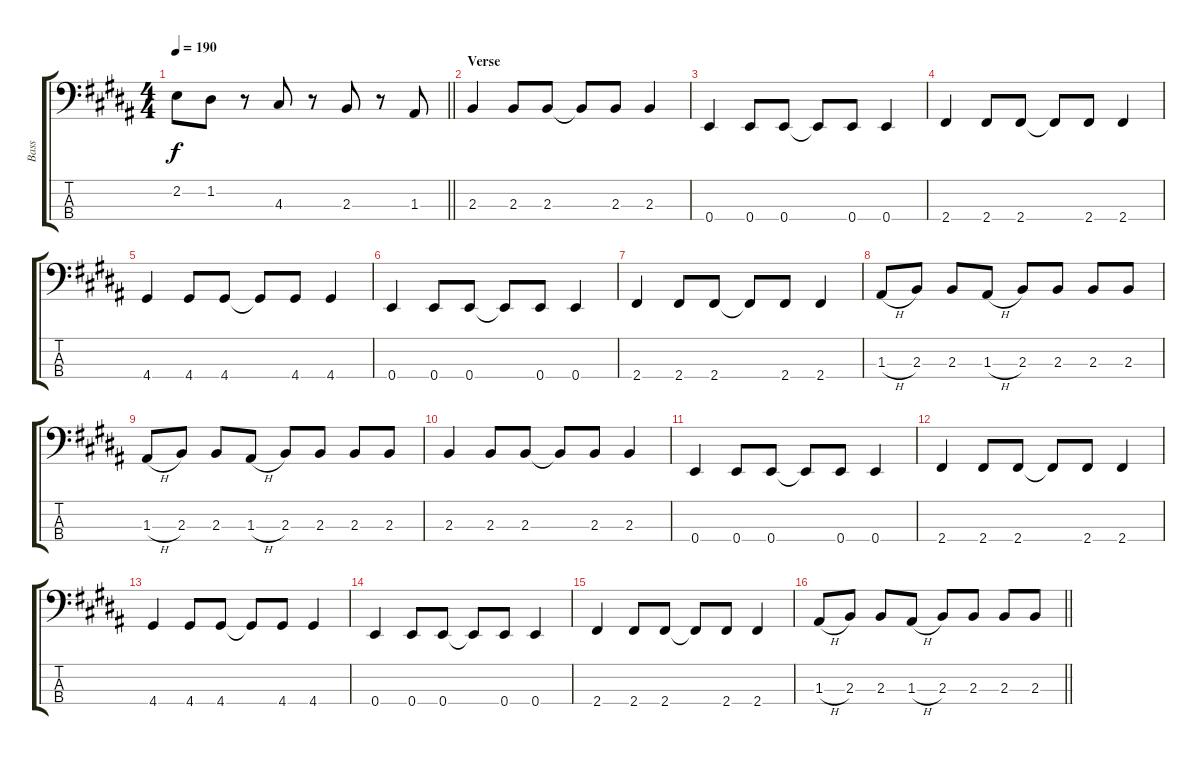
\track ("Bass" "Bass") {instrument electricbassfinger}
\staff {score tabs}
\tuning (G2 D2 A1 E1) {hide}
\ts (4 4)
\tempo 190
\clef f4
\barLineRight lightlight
\ks b
2.2.8{dy f} 1.2.8 r.8 4.3.8 r.8 2.3.8 r.8 1.3.8 |
\section ("" "Verse")
2.3.4 2.3.8 2.3.8 2.3{t}.8 2.3.8 2.3.4 |
0.4.4 0.4.8 0.4.8 0.4{t}.8 0.4.8 0.4.4 |
2.4.4 2.4.8 2.4.8 2.4{t}.8 2.4.8 2.4.4 |
4.4.4 4.4.8 4.4.8 4.4{t}.8 4.4.8 4.4.4 |
0.4.4 0.4.8 0.4.8 0.4{t}.8 0.4.8 0.4.4 |
2.4.4 2.4.8 2.4.8 2.4{t}.8 2.4.8 2.4.4 |
1.3{h}.8 2.3.8 2.3.8 1.3{h}.8 2.3.8 2.3.8 2.3.8 2.3.8 |
1.3{h}.8 2.3.8 2.3.8 1.3{h}.8 2.3.8 2.3.8 2.3.8 2.3.8 |
2.3.4 2.3.8 2.3.8 2.3{t}.8 2.3.8 2.3.4 |
0.4.4 0.4.8 0.4.8 0.4{t}.8 0.4.8 0.4.4 |
2.4.4 2.4.8 2.4.8 2.4{t}.8 2.4.8 2.4.4 |
4.4.4 4.4.8 4.4.8 4.4{t}.8 4.4.8 4.4.4 |
0.4.4 0.4.8 0.4.8 0.4{t}.8 0.4.8 0.4.4 |
2.4.4 2.4.8 2.4.8 2.4{t}.8 2.4.8 2.4.4 |
\barLineRight lightlight
1.3{h}.8 2.3.8 2.3.8 1.3{h}.8 2.3.8 2.3.8 2.3.8 2.3.8
